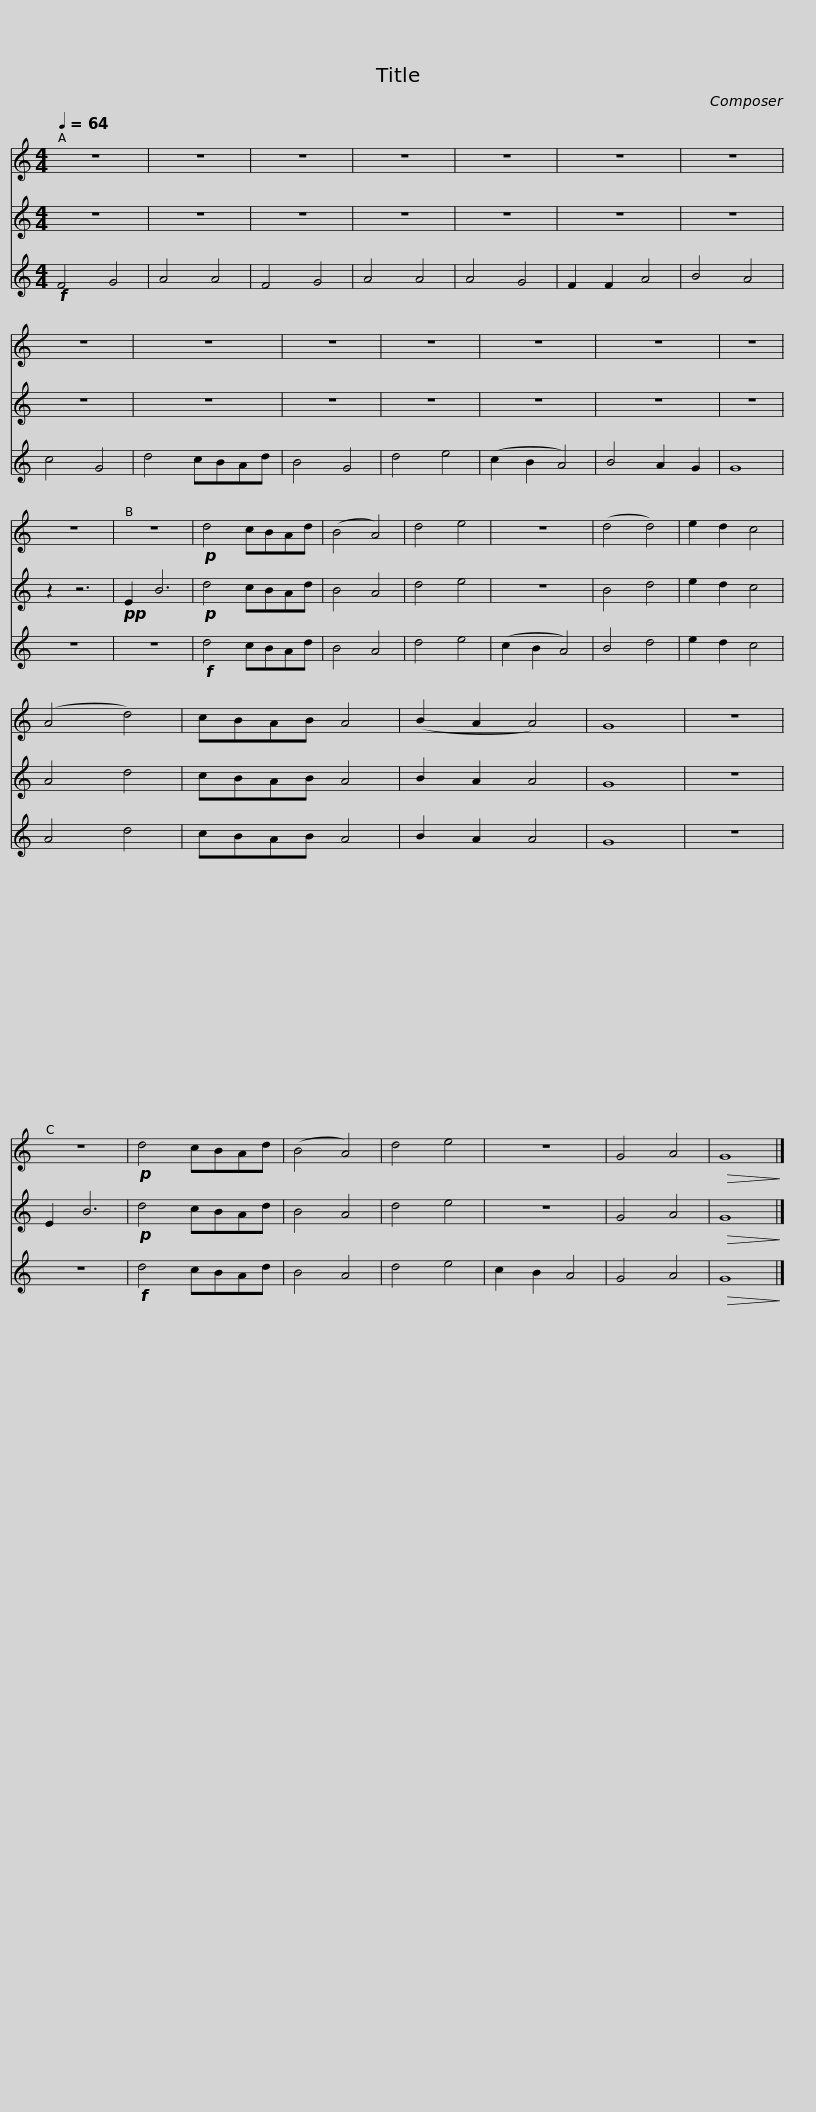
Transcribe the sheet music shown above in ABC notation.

X:1
%%score 1 2 3
L:1/8
Q:1/4=64
M:4/4
I:linebreak $
K:C
V:1 treble
V:2 treble
V:3 treble
V:1
 z8 | z8 | z8 | z8 |$ z8 | %5
 z8 | z8 | z8 |$ z8 | z8 | %10
 z8 | z8 |$ z8 | z8 | z8 | %15
 z8 |$!p! d4 cBAd | (B4 A4) | d4 e4 | z8 |$ %20
 (d4 d4) | e2 d2 c4 | (A4 d4) | cBAB A4 |$ (B2 A2 A4) | %25
 G8 | z8 | z8 |$!p! d4 cBAd | (B4 A4) | %30
 d4 e4 | z8 | G4 A4 |!>(! G8!>)! |] %34
V:2
 z8 | z8 | z8 | z8 |$ z8 | %5
 z8 | z8 | z8 |$ z8 | z8 | %10
 z8 | z8 |$ z8 | z8 | z2 z6 | %15
!pp! E2 B6 |$!p! d4 cBAd | B4 A4 | d4 e4 | z8 |$ %20
 B4 d4 | e2 d2 c4 | A4 d4 | cBAB A4 |$ B2 A2 A4 | %25
 G8 | z8 | E2 B6 |$!p! d4 cBAd | B4 A4 | %30
 d4 e4 | z8 | G4 A4 |!>(! G8!>)! |] %34
V:3
!f! F4 G4 | A4 A4 | F4 G4 | A4 A4 |$ A4 G4 | %5
 F2 F2 A4 | B4 A4 | c4 G4 |$ d4 cBAd | B4 G4 | %10
 d4 e4 | (c2 B2 A4) |$ B4 A2 G2 | G8 | z8 | %15
 z8 |$!f! d4 cBAd | B4 A4 | d4 e4 | (c2 B2 A4) |$ %20
 B4 d4 | e2 d2 c4 | A4 d4 | cBAB A4 |$ B2 A2 A4 | %25
 G8 | z8 | z8 |$!f! d4 cBAd | B4 A4 | %30
 d4 e4 | c2 B2 A4 | G4 A4 |!>(! G8!>)! |] %34
